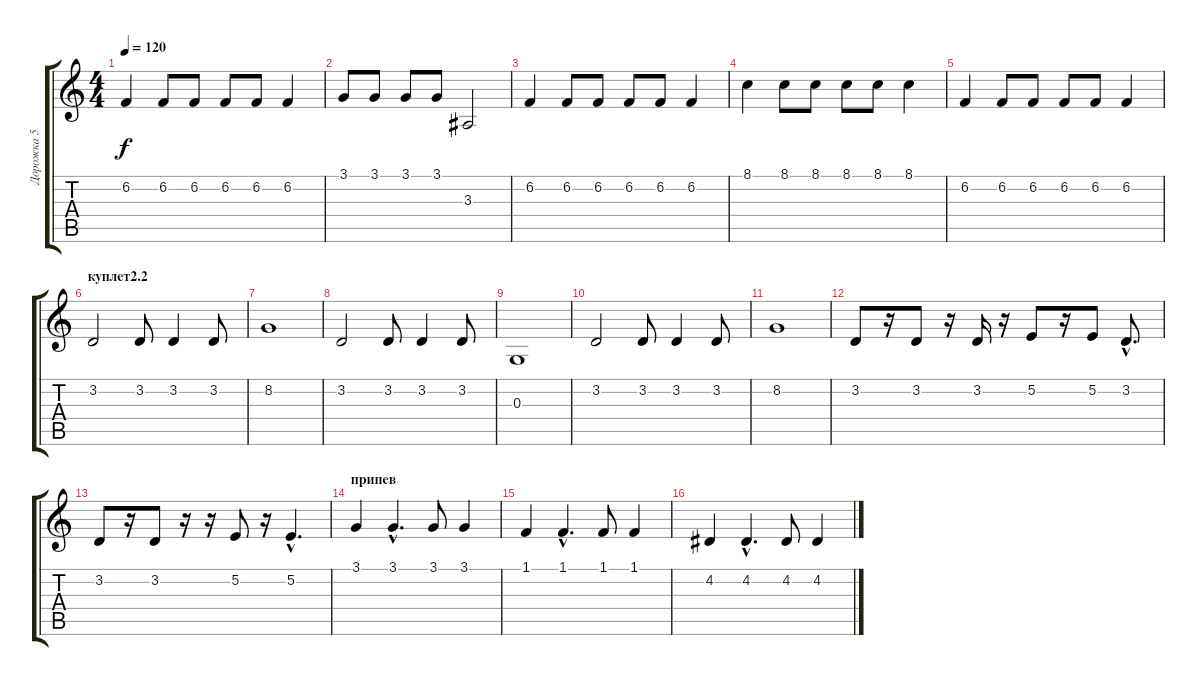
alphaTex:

\track ("Дорожка 5" "Дорожка 5") {instrument fx5brightness}
\staff {score tabs}
\tuning (E4 B3 G3 D3 A2 E2) {hide}
\ts (4 4)
\tempo 120
\clef g2
\ks c
6.2.4{dy f} 6.2.8 6.2.8 6.2.8 6.2.8 6.2.4 |
3.1.8 3.1.8 3.1.8 3.1.8 3.3.2 |
6.2.4 6.2.8 6.2.8 6.2.8 6.2.8 6.2.4 |
8.1.4 8.1.8 8.1.8 8.1.8 8.1.8 8.1.4 |
6.2.4 6.2.8 6.2.8 6.2.8 6.2.8 6.2.4 |
\section ("" "куплет2.2")
3.2.2 3.2.8 3.2.4 3.2.8 |
8.2.1 |
3.2.2 3.2.8 3.2.4 3.2.8 |
0.3.1 |
3.2.2 3.2.8 3.2.4 3.2.8 |
8.2.1 |
3.2.8 r.16 3.2.8 r.16 3.2.16 r.16 5.2.8 r.16 5.2.8 3.2{hac}.8{d} |
3.2.8 r.16 3.2.8 r.16 r.16 5.2.8 r.16 5.2{hac}.4{d} |
\section ("" "припев")
3.1.4 3.1{hac}.4{d} 3.1.8 3.1.4 |
1.1.4 1.1{hac}.4{d} 1.1.8 1.1.4 |
4.2.4 4.2{hac}.4{d} 4.2.8 4.2.4
